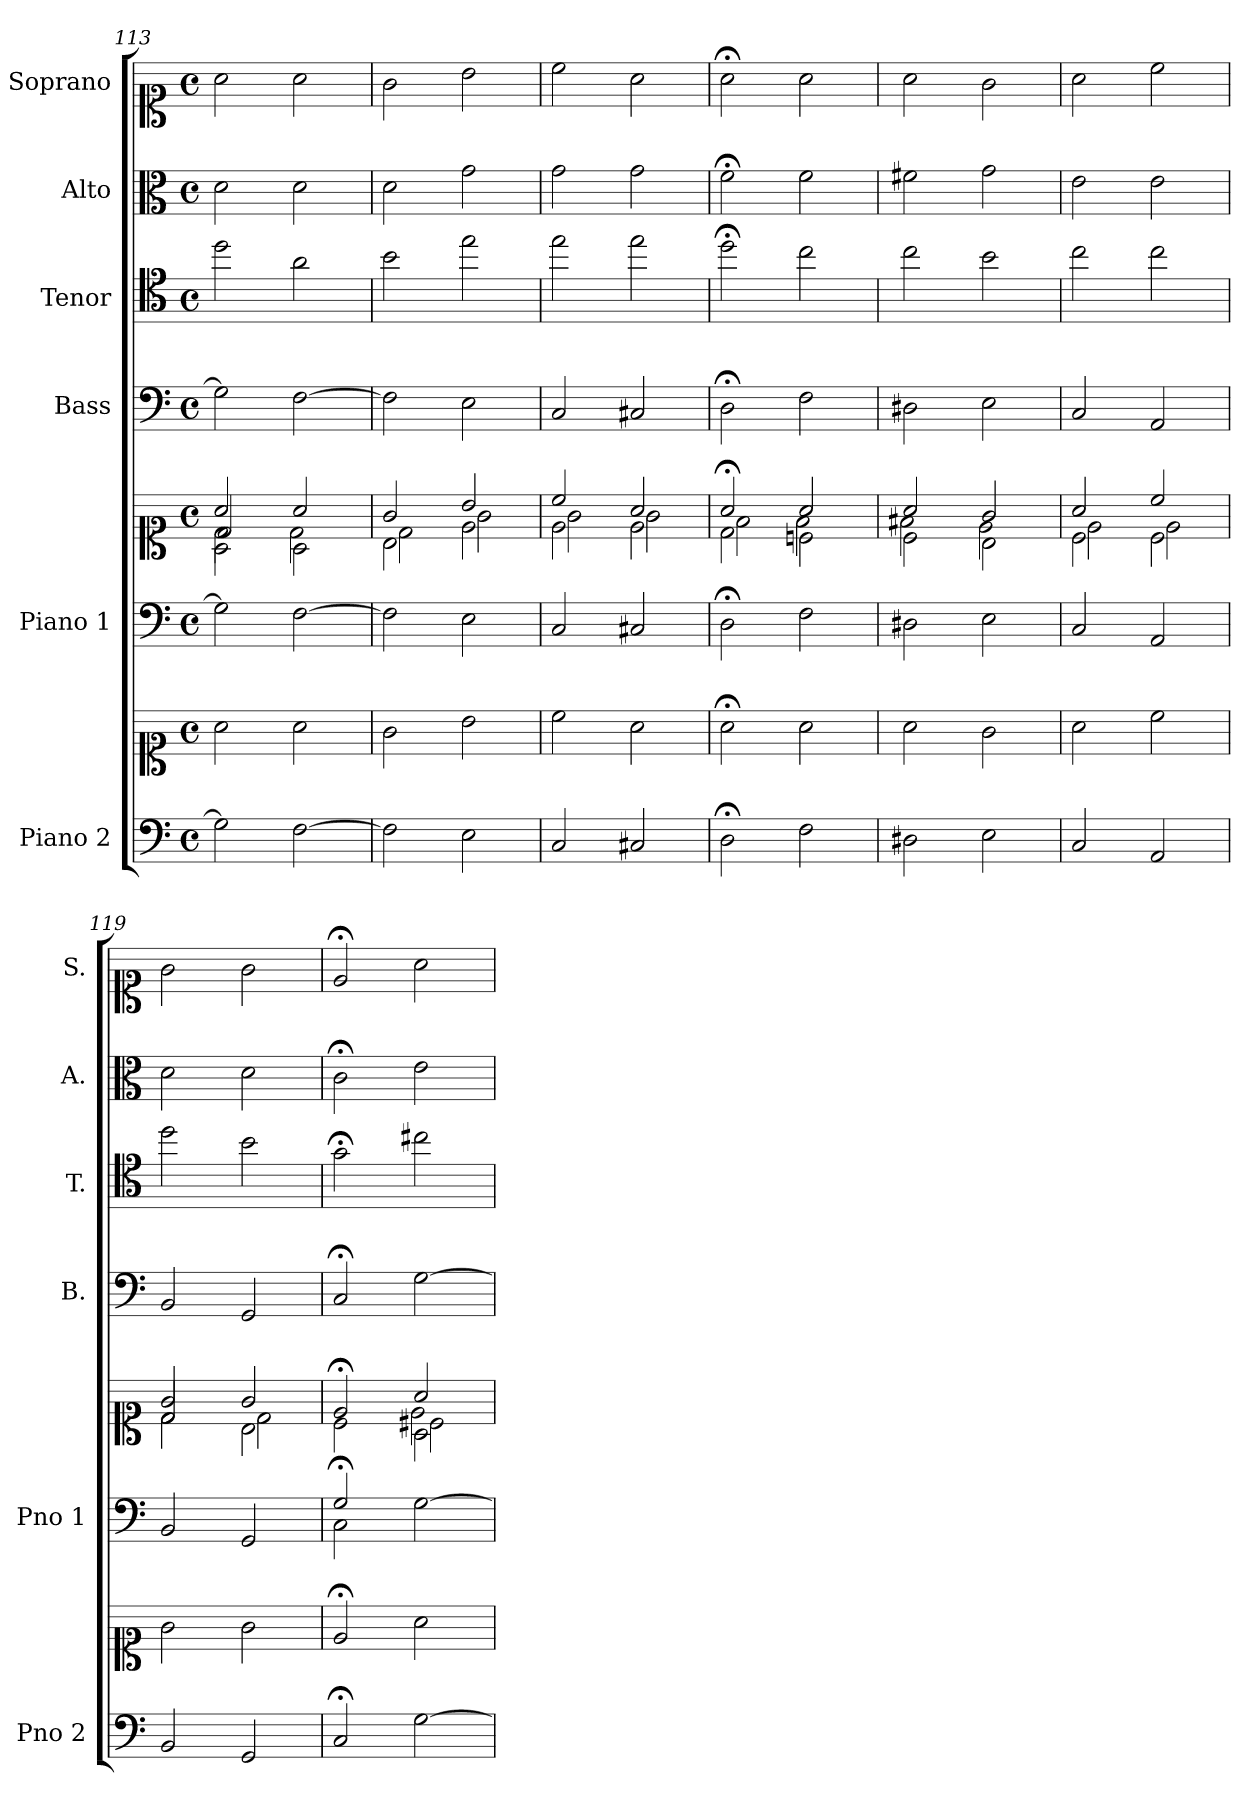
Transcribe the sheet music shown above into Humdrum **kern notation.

**kern	**kern	**kern	**kern	**kern	**kern	**kern	**kern
*part6	*part6	*part5	*part5	*part4	*part3	*part2	*part1
*staff8	*staff7	*staff6	*staff5	*staff4	*staff3	*staff2	*staff1
*I"Piano 2	*	*I"Piano 1	*	*I"Bass	*I"Tenor	*I"Alto	*I"Soprano
*I'Pno 2	*	*I'Pno 1	*	*I'B.	*I'T.	*I'A.	*I'S.
*clefF4	*clefC1	*clefF4	*clefC1	*clefF4	*clefC4	*clefC3	*clefC1
*	*	*	*	*	*ITrd7c12	*	*
*k[]	*k[]	*k[]	*k[]	*k[]	*k[]	*k[]	*k[]
*M4/4	*M4/4	*M4/4	*M4/4	*M4/4	*M4/4	*M4/4	*M4/4
*met(c)	*met(c)	*met(c)	*met(c)	*met(c)	*met(c)	*met(c)	*met(c)
=113	=113	=113	=113	=113	=113	=113	=113
*	*	*	*^	*	*	*	*
*	*	*	*	*^	*	*	*	*
*	*	*	*	*	*^	*	*	*	*
2G\]	2a\	2G\]	2a/	2A\	2d/	2d\	2G\]	2d\	2d\	2a\
[>2F\	2a\	[>2F\	2a/	2A\	2d\	2ryy	[>2F\	2A\	2d\	2a\
*	*	*	*	*	*v	*v	*	*	*	*
=114	=114	=114	=114	=114	=114	=114	=114	=114	=114
2F\]	2g\	2F\]	2g/	2B\	2d\	2F\]	2B\	2d\	2g\
2E\	2b\	2E\	2b/	2e\	2g\	2E\	2e\	2g\	2b\
=115	=115	=115	=115	=115	=115	=115	=115	=115	=115
2C/	2cc\	2C/	2cc/	2e\	2g\	2C/	2e\	2g\	2cc\
2C#X/	2a\	2C#X/	2a/	2e\	2g\	2C#X/	2e\	2g\	2a\
=116	=116	=116	=116	=116	=116	=116	=116	=116	=116
2D;\	2a;<\	2D;\	2a;</	2d\	2f\	2D;<\	2d;<\	2f;<\	2a;<\
2F\	2a\	2F\	2a/	2cn\	2f\	2F\	2c\	2f\	2a\
=117	=117	=117	=117	=117	=117	=117	=117	=117	=117
2D#X\	2a\	2D#X\	2a/	2c\	2f#X\	2D#X\	2c\	2f#X\	2a\
2E\	2g\	2E\	2g/	2B\	2e\	2E\	2B\	2g\	2g\
=118	=118	=118	=118	=118	=118	=118	=118	=118	=118
2C/	2a\	2C/	2a/	2c\	2e\	2C/	2c\	2e\	2a\
2AA/	2cc\	2AA/	2cc/	2c\	2e\	2AA/	2c\	2e\	2cc\
=119	=119	=119	=119	=119	=119	=119	=119	=119	=119
2BB/	2g\	2BB/	2g/	2d\	2d/	2BB/	2d\	2d\	2g\
2GG/	2g\	2GG/	2g/	2B\	2d\	2GG/	2B\	2d\	2g\
=120	=120	=120	=120	=120	=120	=120	=120	=120	=120
*	*	*^	*	*	*^	*	*	*	*
2C;/	2e;</	2G;/	2C\	2e;</	2ryy	2c\	2ryy	2C;</	2G;<\	2c;<\	2e;</
[>2G\	2a\	2ryy	[>2G\	2a/	2A\	2e\	2c#X\	[>2G\	2c#X\	2e\	2a\
*	*	*v	*v	*	*	*	*	*	*	*	*
*	*	*	*v	*v	*v	*v	*	*	*	*
=	=	=	=	=	=	=	=
*-	*-	*-	*-	*-	*-	*-	*-
